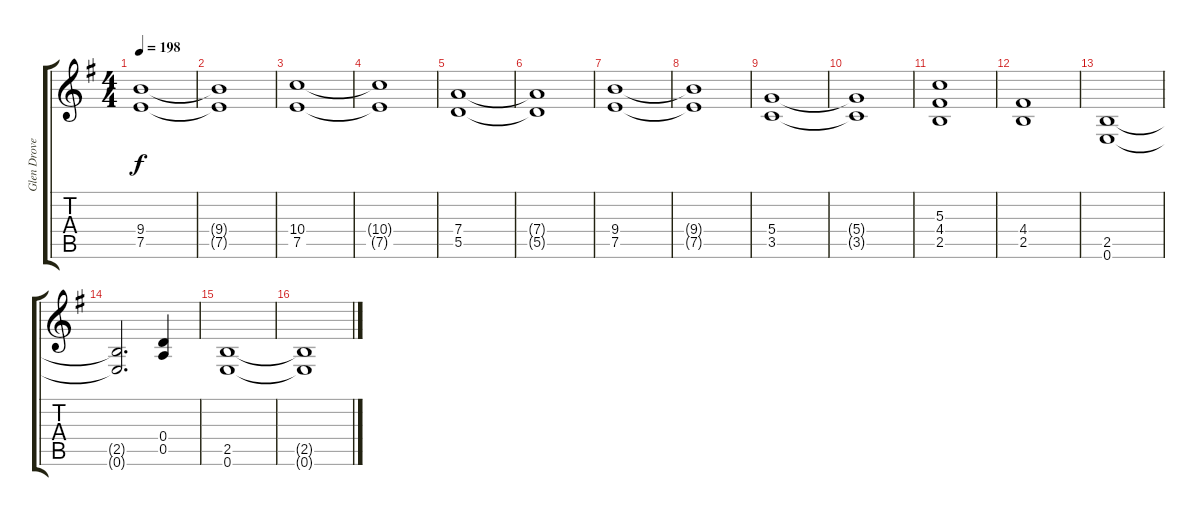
\track ("Glen Drover" "Glen Drove") {instrument overdrivenguitar}
\staff {score tabs}
\tuning (E4 B3 G3 D3 A2 E2) {hide}
\ts (4 4)
\tempo 198
\clef g2
\ks g
(9.4 7.5).1{dy f instrument overdrivenguitar} |
(9.4{t} 7.5{t}).1 |
(10.4 7.5).1 |
(10.4{t} 7.5{t}).1 |
(7.4 5.5).1 |
(7.4{t} 5.5{t}).1 |
(9.4 7.5).1 |
(9.4{t} 7.5{t}).1 |
(5.4 3.5).1 |
(5.4{t} 3.5{t}).1 |
(5.3 4.4 2.5).1 |
(4.4 2.5).1 |
(2.5 0.6).1 |
(2.5{t} 0.6{t}).2{d} (0.4 0.5).4 |
(2.5 0.6).1 |
(2.5{t} 0.6{t}).1
